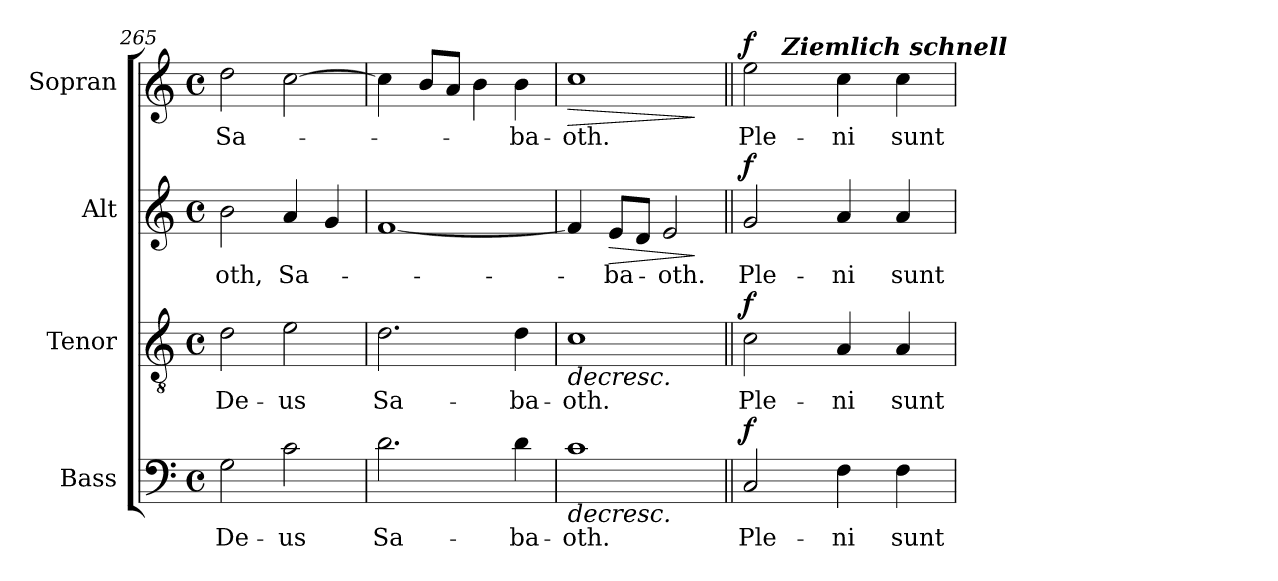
**kern	**text	**dynam	**kern	**text	**dynam	**kern	**text	**dynam	**kern	**text	**dynam
*part4	*part4	*part4	*part3	*part3	*part3	*part2	*part2	*part2	*part1	*part1	*part1
*staff4	*staff4	*staff4	*staff3	*staff3	*staff3	*staff2	*staff2	*staff2	*staff1	*staff1	*staff1
*I"Bass	*	*	*I"Tenor	*	*	*I"Alt	*	*	*I"Sopran	*	*
*I'B.	*	*	*I'T.	*	*	*I'A.	*	*	*I'S.	*	*
*clefF4	*	*	*clefGv2	*	*	*clefG2	*	*	*clefG2	*	*
*k[]	*	*	*k[]	*	*	*k[]	*	*	*k[]	*	*
*C:	*	*	*C:	*	*	*C:	*	*	*C:	*	*
*M4/4	*	*	*M4/4	*	*	*M4/4	*	*	*M4/4	*	*
*met(c)	*	*	*met(c)	*	*	*met(c)	*	*	*met(c)	*	*
=265	=265	=265	=265	=265	=265	=265	=265	=265	=265	=265	=265
!	!LO:LY:b	!	!	!LO:LY:b	!	!	!LO:LY:b	!	!	!LO:LY:b	!
2G\	De-	.	2d\	De-	.	2b\	-oth,	.	2dd\	Sa-	.
!	!LO:LY:b	!	!	!LO:LY:b	!	!	!LO:LY:b	!	!	!	!
2c\	-us	.	2e\	-us	.	4a/	Sa-	.	[2cc\	.	.
.	.	.	.	.	.	4g/	.	.	.	.	.
=266	=266	=266	=266	=266	=266	=266	=266	=266	=266	=266	=266
!	!LO:LY:b	!	!	!LO:LY:b	!	!	!	!	!	!	!
2.d\	Sa-	.	2.d\	Sa-	.	[1f	.	.	4cc\]	.	.
.	.	.	.	.	.	.	.	.	8b/L	.	.
.	.	.	.	.	.	.	.	.	8a/J	.	.
.	.	.	.	.	.	.	.	.	4b\	.	.
!	!LO:LY:b	!	!	!LO:LY:b	!	!	!	!	!	!LO:LY:b	!
4d\	-ba-	.	4d\	-ba-	.	.	.	.	4b\	-ba-	.
!!LO:LB:g=z
=267	=267	=267	=267	=267	=267	=267	=267	=267	=267	=267	=267
!	!LO:LY:b	!LO:HP:b	!	!LO:LY:b	!LO:HP:b	!	!	!	!	!LO:LY:b	!LO:HP:b
1c	-oth.	>	1c	-oth.	>	4f/]	.	.	1cc	-oth.	>
!	!	!	!	!	!	!	!LO:LY:b	!LO:HP:b	!	!	!
.	.	.	.	.	.	8e/L	-ba-	>	.	.	.
.	.	.	.	.	.	8d/J	.	.	.	.	.
!	!	!	!	!	!	!	!LO:LY:b	!	!	!	!
.	.	.	.	.	.	2e/	-oth.	.	.	.	.
.	.	.	.	.	.	.	.	]	.	.	]
=268||	=268||	=268||	=268||	=268||	=268||	=268||	=268||	=268||	=268||	=268||	=268||
!	!LO:LY:b	!LO:DY:a	!	!LO:LY:b	!LO:DY:a	!	!LO:LY:b	!LO:DY:a	!	!LO:LY:b	!LO:DY:a
*	*	*	*	*	*	*	*	*	*^	*	*
2C/	Ple-	f	2c\	Ple-	f	2g/	Ple-	f	2ee\	8ryy	Ple-	f
.	.	.	.	.	.	.	.	.	.	32ryy	.	.
!	!	!	!	!	!	!	!	!	!	!LO:TX:a:Bi:t=Ziemlich schnell	!	!
.	.	.	.	.	.	.	.	.	.	2ryy	.	.
!	!LO:LY:b	!	!	!LO:LY:b	!	!	!LO:LY:b	!	!	!	!LO:LY:b	!
4F\	-ni	]	4A/	-ni	]	4a/	-ni	.	4cc\	.	-ni	.
.	.	.	.	.	.	.	.	.	.	4ryy	.	.
!	!LO:LY:b	!	!	!LO:LY:b	!	!	!LO:LY:b	!	!	!	!LO:LY:b	!
4F\	sunt	.	4A/	sunt	.	4a/	sunt	.	4cc\	.	sunt	.
.	.	.	.	.	.	.	.	.	.	16.ryy	.	.
*	*	*	*	*	*	*	*	*	*v	*v	*	*
=	=	=	=	=	=	=	=	=	=	=	=
*-	*-	*-	*-	*-	*-	*-	*-	*-	*-	*-	*-
